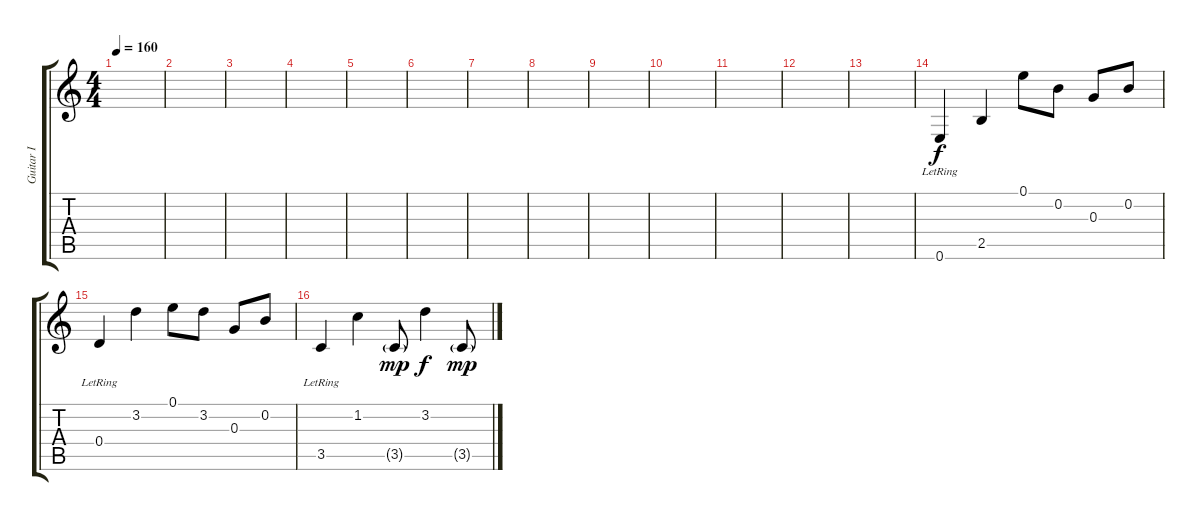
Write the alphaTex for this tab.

\track ("Guitar I" "Guitar I") {instrument acousticguitarnylon}
\staff {score tabs}
\tuning (E4 B3 G3 D3 A2 E2) {hide}
\ts (4 4)
\tempo 160
\clef g2
\ks c
|
|
|
|
|
|
|
|
|
|
|
|
|
0.6{lr}.4{instrument acousticguitarsteel} 2.5.4 0.1.8 0.2.8 0.3.8 0.2.8 |
0.4{lr}.4 3.2.4 0.1.8 3.2.8 0.3.8 0.2.8 |
3.5{lr}.4 1.2.4 3.5{g}.8{dy mp} 3.2.4{dy f} 3.5{g}.8{dy mp}
